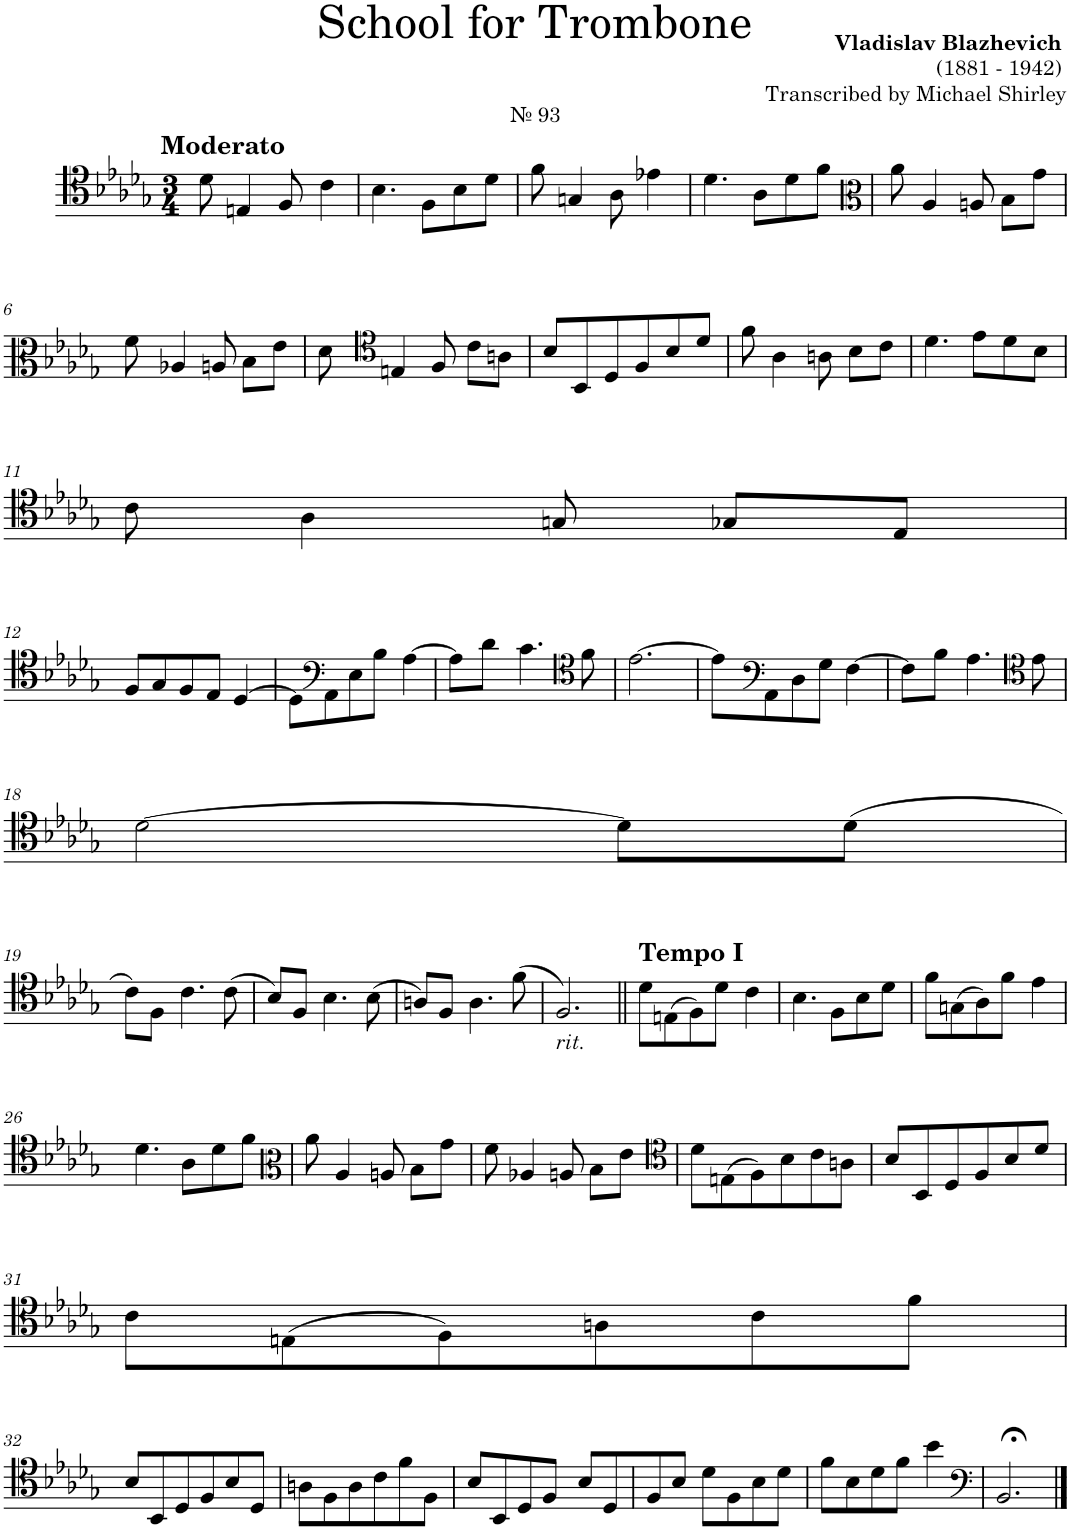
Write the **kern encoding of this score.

**kern
*part1
*staff1
*I"Trombone
*I'Tbn.
*clefC4
*k[b-e-a-d-g-]
*M3/4
=1
!LO:TX:a:t=№ 93
!LO:TX:a:B:t=Moderato
8d-\
4En/
8F/
4c\
=2
4.B-\
8F\L
8B-\
8d-\J
=3
8f\
4Gn/
8A-\
4e-X\
=4
4.d-\
8A-\L
8d-\
8f\J
=5
*clefC3
8a-\
4A-/
8An/
8B-\L
8g-\J
!!LO:LB:g=z
=6
8f\
4A-X/
8An/
8B-\L
8e-\J
=7
8d-\
*clefC4
4En/
8F/
8c\L
8An\J
=8
8B-/L
8BB-/
8D-/
8F/
8B-/
8d-/J
=9
8f\
4A-\
8An\
8B-\L
8c\J
=10
4.d-\
8e-\L
8d-\
8B-\J
!!LO:LB:g=z
=11
8c\
4A-\
8Gn/
8G-X/L
8E-/J
!!LO:LB:g=z
=12
8F/L
8G-/
8F/
8E-/J
[4D-/
=13
8D-\L]
*clefF4
8AA-\
8E-\
8B-\J
[4A-\
=14
8A-\L]
8d-\J
4.c\
*clefC4
8f\
=15
[2.e-\
=16
8e-\L]
*clefF4
8AA-\
8D-\
8G-\J
[4F\
=17
8F\L]
8B-\J
4.A-\
*clefC4
8e-\
!!LO:LB:g=z
=18
[2d-\
8d-\L]
(8d-\J
!!LO:LB:g=z
=19
8c\L)
8F\J
4.c\
(8c\
=20
8B-/L)
8F/J
4.B-\
(8B-\
=21
8An/L)
8F/J
4.A\
(8f\
=22
!LO:TX:b:i:t=rit.
2.F/)
=23||
!LO:TX:a:B:t=Tempo I
8d-\L
(8En\
8F\)
8d-\J
4c\
=24
4.B-\
8F\L
8B-\
8d-\J
=25
8f\L
(8Gn\
8A-\)
8f\J
4e-\
!!LO:LB:g=z
=26
4.d-\
8A-\L
8d-\
8f\J
=27
*clefC3
8a-\
4A-/
8An/
8B-\L
8g-\J
=28
8f\
4A-X/
8An/
8B-\L
8e-\J
=29
*clefC4
8d-\L
(8En\
8F\)
8B-\
8c\
8An\J
=30
8B-/L
8BB-/
8D-/
8F/
8B-/
8d-/J
!!LO:LB:g=z
=31
8c\L
(8En\
8F\)
8An\
8c\
8f\J
!!LO:LB:g=z
=32
8B-/L
8BB-/
8D-/
8F/
8B-/
8D-/J
=33
8An\L
8F\
8A\
8c\
8f\
8F\J
=34
8B-/L
8BB-/
8D-/
8F/J
8B-/L
8D-/
=35
8F/
8B-/J
8d-\L
8F\
8B-\
8d-\J
=36
8f\L
8B-\
8d-\
8f\J
4b-\
=37
*clefF4
2.BB-;</
==
*-
